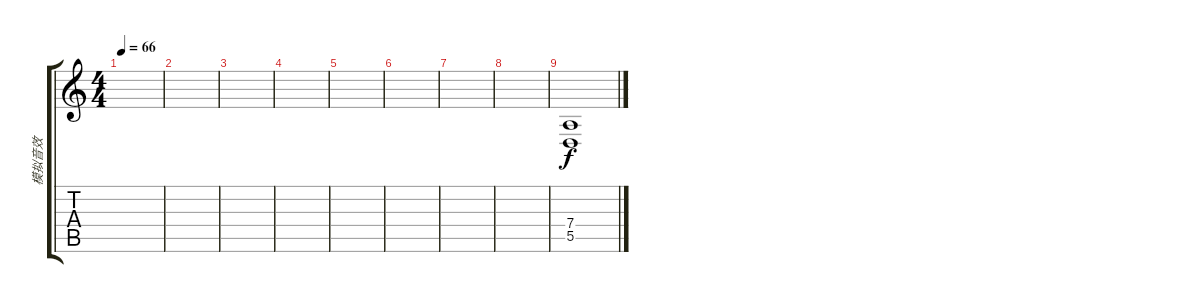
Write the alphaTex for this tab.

\track ("模拟音效" "模拟音效") {instrument seashore}
\staff {score tabs}
\tuning (E4 B3 G3 D3 A2 E2) {hide}
\ts (4 4)
\tempo 66
\clef g2
\ks c
|
|
|
|
|
|
|
|
(7.4 5.5).1
